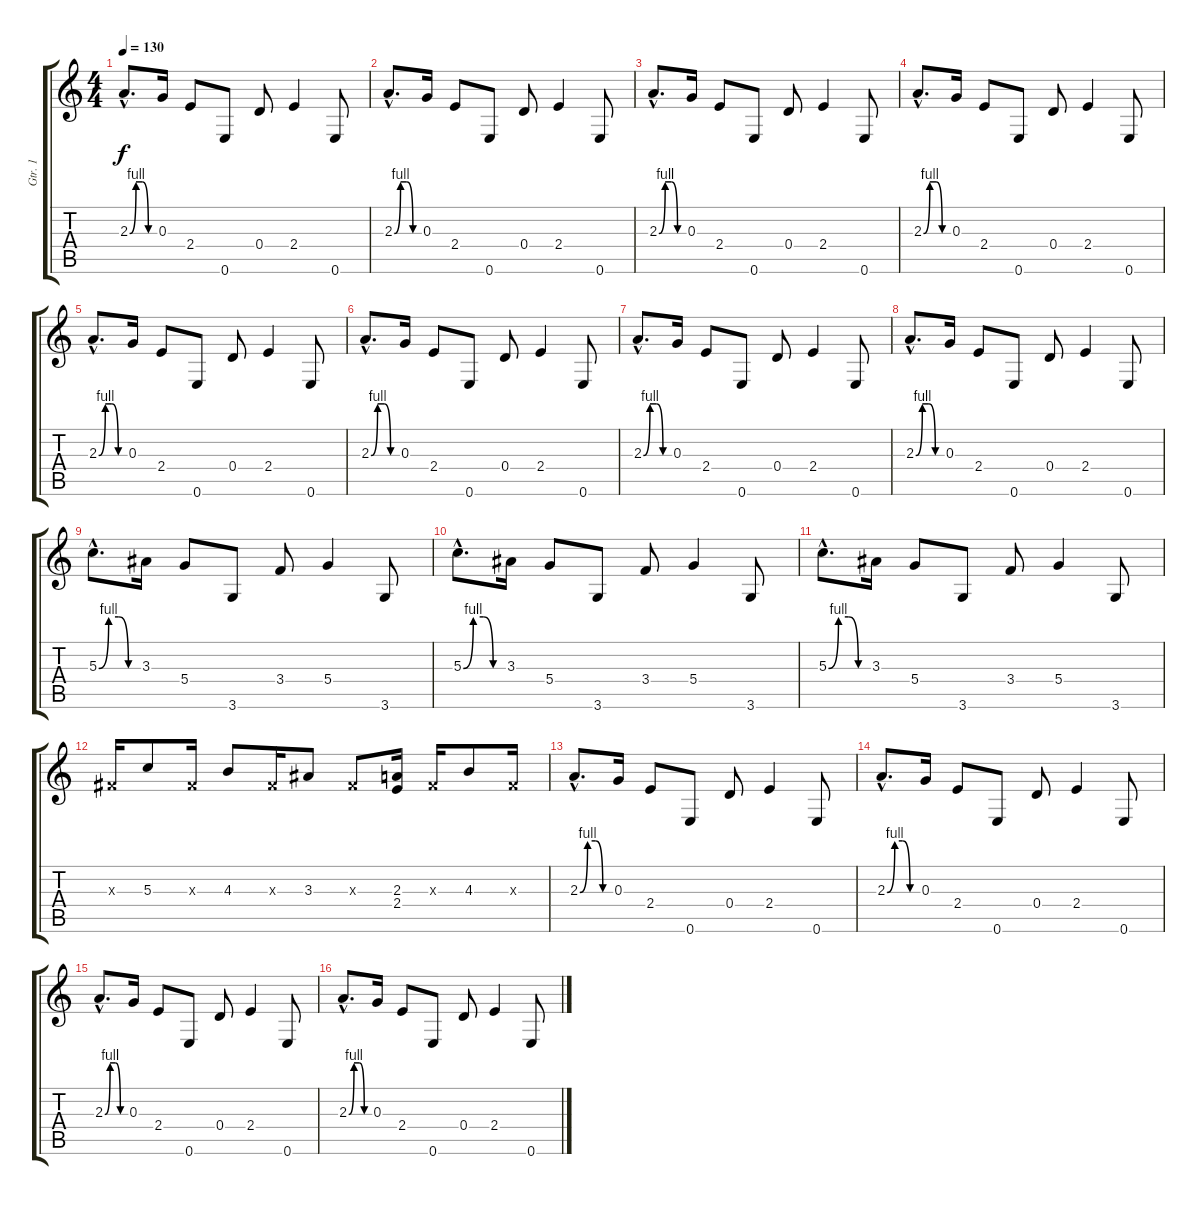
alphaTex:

\track ("Gtr. 1" "Gtr. 1") {instrument overdrivenguitar}
\staff {score tabs}
\tuning (E4 B3 G3 D3 A2 E2) {hide}
\ts (4 4)
\tempo 130
\clef g2
\ks c
2.3{be (custom 0 0 15 4 30 4 45 0 60 0) hac}.8{d dy f} 0.3.16 2.4.8 0.6.8 0.4.8 2.4.4 0.6.8 |
2.3{be (custom 0 0 15 4 30 4 45 0 60 0) hac}.8{d} 0.3.16 2.4.8 0.6.8 0.4.8 2.4.4 0.6.8 |
2.3{be (custom 0 0 15 4 30 4 45 0 60 0) hac}.8{d} 0.3.16 2.4.8 0.6.8 0.4.8 2.4.4 0.6.8 |
2.3{be (custom 0 0 15 4 30 4 45 0 60 0) hac}.8{d} 0.3.16 2.4.8 0.6.8 0.4.8 2.4.4 0.6.8 |
2.3{be (custom 0 0 15 4 30 4 45 0 60 0) hac}.8{d} 0.3.16 2.4.8 0.6.8 0.4.8 2.4.4 0.6.8 |
2.3{be (custom 0 0 15 4 30 4 45 0 60 0) hac}.8{d} 0.3.16 2.4.8 0.6.8 0.4.8 2.4.4 0.6.8 |
2.3{be (custom 0 0 15 4 30 4 45 0 60 0) hac}.8{d} 0.3.16 2.4.8 0.6.8 0.4.8 2.4.4 0.6.8 |
2.3{be (custom 0 0 15 4 30 4 45 0 60 0) hac}.8{d} 0.3.16 2.4.8 0.6.8 0.4.8 2.4.4 0.6.8 |
5.3{be (custom 0 0 15 4 30 4 45 0 60 0) hac}.8{d} 3.3.16 5.4.8 3.6.8 3.4.8 5.4.4 3.6.8 |
5.3{be (custom 0 0 15 4 30 4 45 0 60 0) hac}.8{d} 3.3.16 5.4.8 3.6.8 3.4.8 5.4.4 3.6.8 |
5.3{be (custom 0 0 15 4 30 4 45 0 60 0) hac}.8{d} 3.3.16 5.4.8 3.6.8 3.4.8 5.4.4 3.6.8 |
-1.3{x}.16 5.3.8 -1.3{x}.16 4.3.8 -1.3{x}.16 3.3.8 -1.3{x}.8 (2.3 2.4).16 -1.3{x}.16 4.3.8 -1.3{x}.16 |
2.3{be (custom 0 0 15 4 30 4 45 0 60 0) hac}.8{d} 0.3.16 2.4.8 0.6.8 0.4.8 2.4.4 0.6.8 |
2.3{be (custom 0 0 15 4 30 4 45 0 60 0) hac}.8{d} 0.3.16 2.4.8 0.6.8 0.4.8 2.4.4 0.6.8 |
2.3{be (custom 0 0 15 4 30 4 45 0 60 0) hac}.8{d} 0.3.16 2.4.8 0.6.8 0.4.8 2.4.4 0.6.8 |
2.3{be (custom 0 0 15 4 30 4 45 0 60 0) hac}.8{d} 0.3.16 2.4.8 0.6.8 0.4.8 2.4.4 0.6.8
